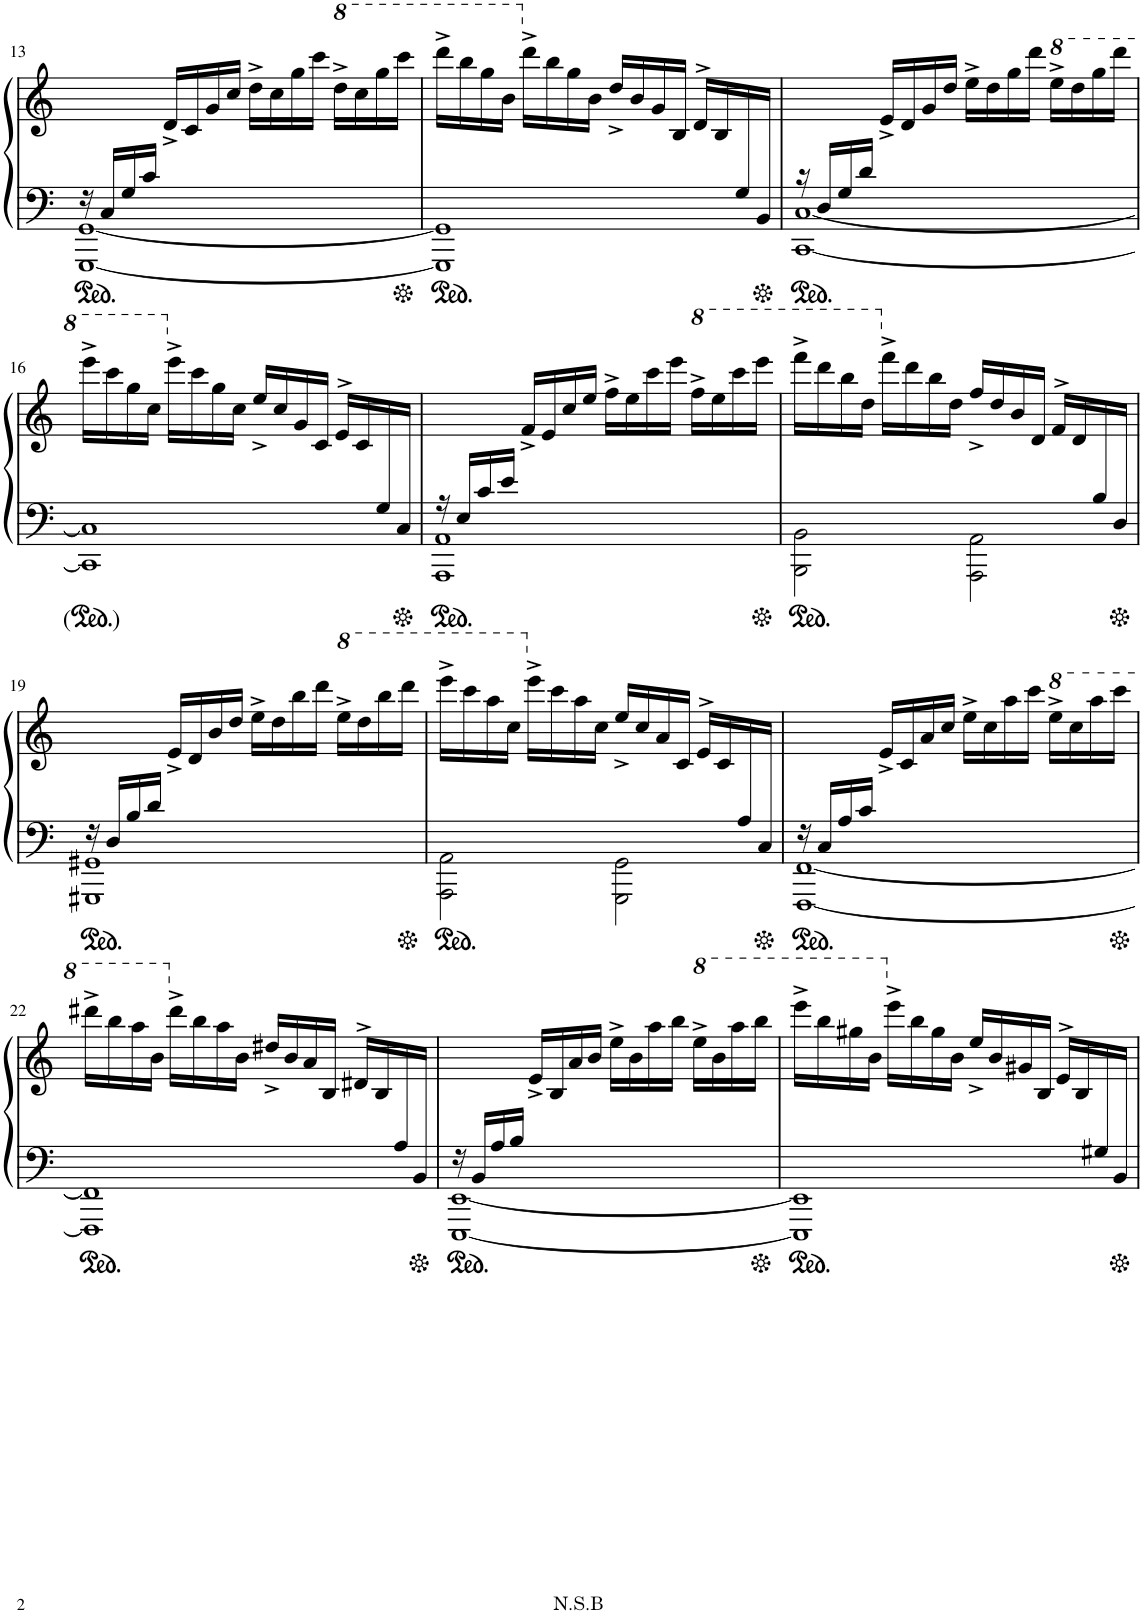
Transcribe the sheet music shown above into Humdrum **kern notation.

**kern	**kern
*part1	*part1
*staff2	*staff1
*I"피아노	*
!!LO:PB:g=z
*clefF4	*clefG2
*k[]	*k[]
*M4/4	*M4/4
=13	=13
*^	*
16r	[1GGG [1GG	4ryy
16C/LL	.	.
16G/	.	.
16c/JJ	.	.
4ryy	.	16d^/LL
.	.	16c/
.	.	16g/
.	.	16cc/JJ
2ryy	.	16dd^\LL
.	.	16cc\
.	.	16gg\
.	.	16ccc\JJ
*	*	*8va
.	.	16ddd^\LL
.	.	16ccc\
.	.	16ggg\
.	.	16cccc\JJ
=14	=14	=14
*	*	*^
2.ryy	1GGG] 1GG]	16dddd^\LL	2.ryy
.	.	16bbb\	.
.	.	16ggg\	.
.	.	16bb\JJ	.
*	*	*X8va	*
.	.	16ddd^\LL	.
.	.	16bb\	.
.	.	16gg\	.
.	.	16b\JJ	.
.	.	16dd^/LL	.
.	.	16b/	.
.	.	16g/	.
.	.	16B/JJ	.
8ryy	.	16ryy	16d^/LL
.	.	16ryy	16B/
16G/	.	16ryy	8ryy
16BB/JJ	.	16ryy	.
*	*	*v	*v
=15	=15	=15
16r	[1CC [1C	4ryy
16D/LL	.	.
16G/	.	.
16d/JJ	.	.
4ryy	.	16e^/LL
.	.	16d/
.	.	16g/
.	.	16dd/JJ
2ryy	.	16ee^\LL
.	.	16dd\
.	.	16gg\
.	.	16ddd\JJ
*	*	*8va
.	.	16eee^\LL
.	.	16ddd\
.	.	16ggg\
.	.	16dddd\JJ
!!LO:LB:g=z
=16	=16	=16
*	*	*^
2.ryy	1CC] 1C]	16eeee^\LL	2.ryy
.	.	16cccc\	.
.	.	16ggg\	.
.	.	16ccc\JJ	.
*	*	*X8va	*
.	.	16eee^\LL	.
.	.	16ccc\	.
.	.	16gg\	.
.	.	16cc\JJ	.
.	.	16ee^/LL	.
.	.	16cc/	.
.	.	16g/	.
.	.	16c/JJ	.
8ryy	.	16ryy	16e^/LL
.	.	16ryy	16c/
16G/	.	16ryy	8ryy
16C/JJ	.	16ryy	.
*	*	*v	*v
=17	=17	=17
16r	1AAA 1AA	4ryy
16E/LL	.	.
16c/	.	.
16e/JJ	.	.
4ryy	.	16f^/LL
.	.	16e/
.	.	16cc/
.	.	16ee/JJ
2ryy	.	16ff^\LL
.	.	16ee\
.	.	16ccc\
.	.	16eee\JJ
*	*	*8va
.	.	16fff^\LL
.	.	16eee\
.	.	16cccc\
.	.	16eeee\JJ
=18	=18	=18
*	*	*^
2.ryy	2BBB\ 2BB\	16ffff^\LL	2.ryy
.	.	16dddd\	.
.	.	16bbb\	.
.	.	16ddd\JJ	.
*	*	*X8va	*
.	.	16fff^\LL	.
.	.	16ddd\	.
.	.	16bb\	.
.	.	16dd\JJ	.
.	2AAA\ 2AA\	16ff^/LL	.
.	.	16dd/	.
.	.	16b/	.
.	.	16d/JJ	.
8ryy	.	16ryy	16f^/LL
.	.	16ryy	16d/
16B/	.	16ryy	8ryy
16D/JJ	.	16ryy	.
*	*	*v	*v
!!LO:LB:g=z
=19	=19	=19
16r	1GGG#X 1GG#X	4ryy
16D/LL	.	.
16B/	.	.
16d/JJ	.	.
4ryy	.	16e^/LL
.	.	16d/
.	.	16b/
.	.	16dd/JJ
2ryy	.	16ee^\LL
.	.	16dd\
.	.	16bb\
.	.	16ddd\JJ
*	*	*8va
.	.	16eee^\LL
.	.	16ddd\
.	.	16bbb\
.	.	16dddd\JJ
=20	=20	=20
*	*	*^
2.ryy	2AAA\ 2AA\	16eeee^\LL	2.ryy
.	.	16cccc\	.
.	.	16aaa\	.
.	.	16ccc\JJ	.
*	*	*X8va	*
.	.	16eee^\LL	.
.	.	16ccc\	.
.	.	16aa\	.
.	.	16cc\JJ	.
.	2GGG\ 2GG\	16ee^/LL	.
.	.	16cc/	.
.	.	16a/	.
.	.	16c/JJ	.
8ryy	.	16ryy	16e^/LL
.	.	16ryy	16c/
16A/	.	16ryy	8ryy
16C/JJ	.	16ryy	.
*	*	*v	*v
=21	=21	=21
16r	[1FFF^ [1FF^	4ryy
16C/LL	.	.
16A/	.	.
16c/JJ	.	.
4ryy	.	16e^/LL
.	.	16c/
.	.	16a/
.	.	16cc/JJ
2ryy	.	16ee^\LL
.	.	16cc\
.	.	16aa\
.	.	16ccc\JJ
*	*	*8va
.	.	16eee^\LL
.	.	16ccc\
.	.	16aaa\
.	.	16cccc\JJ
!!LO:LB:g=z
=22	=22	=22
*	*	*^
2.ryy	1FFF] 1FF]	16dddd#X^\LL	2.ryy
.	.	16bbb\	.
.	.	16aaa\	.
.	.	16bb\JJ	.
*	*	*X8va	*
.	.	16ddd#^\LL	.
.	.	16bb\	.
.	.	16aa\	.
.	.	16b\JJ	.
.	.	16dd#X^/LL	.
.	.	16b/	.
.	.	16a/	.
.	.	16B/JJ	.
8ryy	.	16ryy	16d#X^/LL
.	.	16ryy	16B/
16A/	.	16ryy	8ryy
16BB/JJ	.	16ryy	.
*	*	*v	*v
=23	=23	=23
16r	[1EEE^ [1EE^	4ryy
16BB/LL	.	.
16A/	.	.
16B/JJ	.	.
4ryy	.	16e^/LL
.	.	16B/
.	.	16a/
.	.	16b/JJ
2ryy	.	16ee^\LL
.	.	16b\
.	.	16aa\
.	.	16bb\JJ
*	*	*8va
.	.	16eee^\LL
.	.	16bb\
.	.	16aaa\
.	.	16bbb\JJ
=24	=24	=24
*	*	*^
2.ryy	1EEE] 1EE]	16eeee^\LL	2.ryy
.	.	16bbb\	.
.	.	16ggg#X\	.
.	.	16bb\JJ	.
*	*	*X8va	*
.	.	16eee^\LL	.
.	.	16bb\	.
.	.	16gg#\	.
.	.	16b\JJ	.
.	.	16ee^/LL	.
.	.	16b/	.
.	.	16g#X/	.
.	.	16B/JJ	.
8ryy	.	16ryy	16e^/LL
.	.	16ryy	16B/
16G#X/	.	16ryy	8ryy
16BB/JJ	.	16ryy	.
*v	*v	*	*
*	*v	*v
=	=
*-	*-
